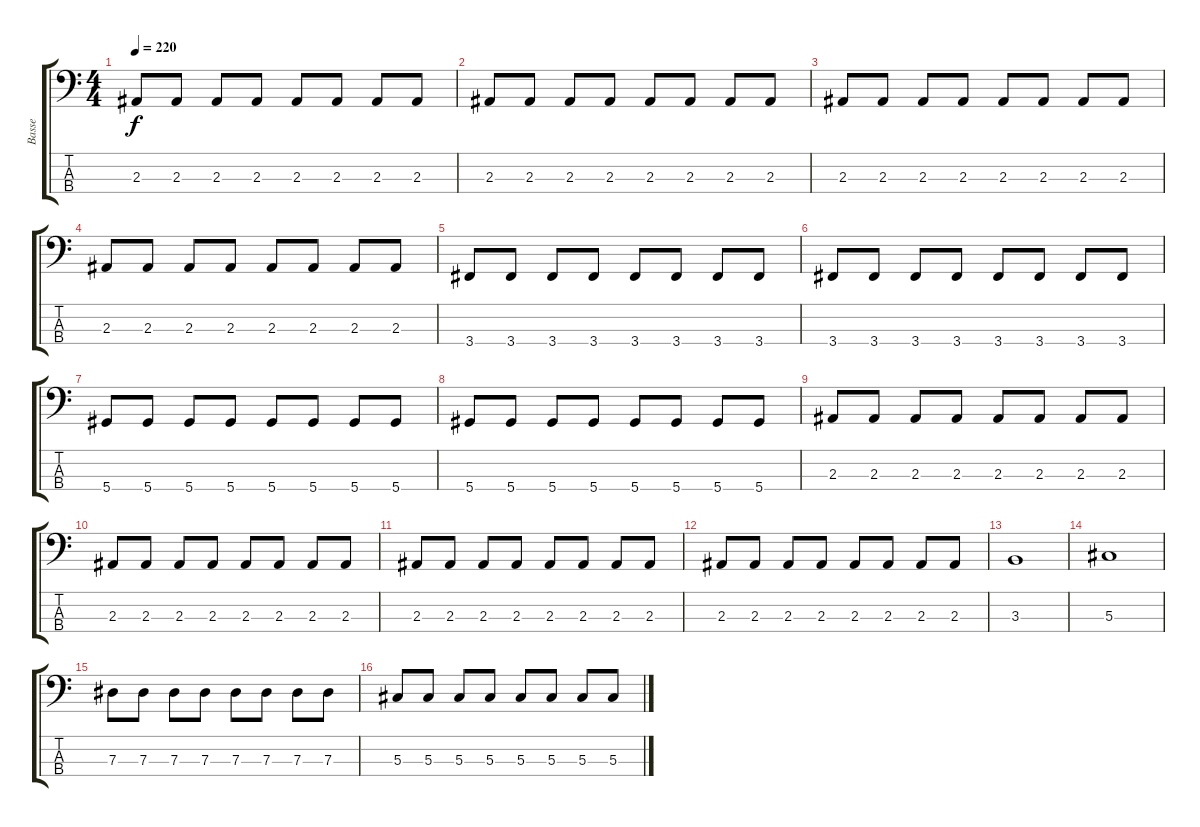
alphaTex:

\track ("Basse" "Basse") {instrument electricbassfinger}
\staff {score tabs}
\tuning (Gb2 Db2 Ab1 Eb1) {hide}
\ts (4 4)
\tempo 220
\clef f4
\ks c
2.3.8{dy f} 2.3.8 2.3.8 2.3.8 2.3.8 2.3.8 2.3.8 2.3.8 |
2.3.8 2.3.8 2.3.8 2.3.8 2.3.8 2.3.8 2.3.8 2.3.8 |
2.3.8 2.3.8 2.3.8 2.3.8 2.3.8 2.3.8 2.3.8 2.3.8 |
2.3.8 2.3.8 2.3.8 2.3.8 2.3.8 2.3.8 2.3.8 2.3.8 |
3.4.8 3.4.8 3.4.8 3.4.8 3.4.8 3.4.8 3.4.8 3.4.8 |
3.4.8 3.4.8 3.4.8 3.4.8 3.4.8 3.4.8 3.4.8 3.4.8 |
5.4.8 5.4.8 5.4.8 5.4.8 5.4.8 5.4.8 5.4.8 5.4.8 |
5.4.8 5.4.8 5.4.8 5.4.8 5.4.8 5.4.8 5.4.8 5.4.8 |
2.3.8 2.3.8 2.3.8 2.3.8 2.3.8 2.3.8 2.3.8 2.3.8 |
2.3.8 2.3.8 2.3.8 2.3.8 2.3.8 2.3.8 2.3.8 2.3.8 |
2.3.8 2.3.8 2.3.8 2.3.8 2.3.8 2.3.8 2.3.8 2.3.8 |
2.3.8 2.3.8 2.3.8 2.3.8 2.3.8 2.3.8 2.3.8 2.3.8 |
3.3.1 |
5.3.1 |
7.3.8 7.3.8 7.3.8 7.3.8 7.3.8 7.3.8 7.3.8 7.3.8 |
5.3.8 5.3.8 5.3.8 5.3.8 5.3.8 5.3.8 5.3.8 5.3.8
